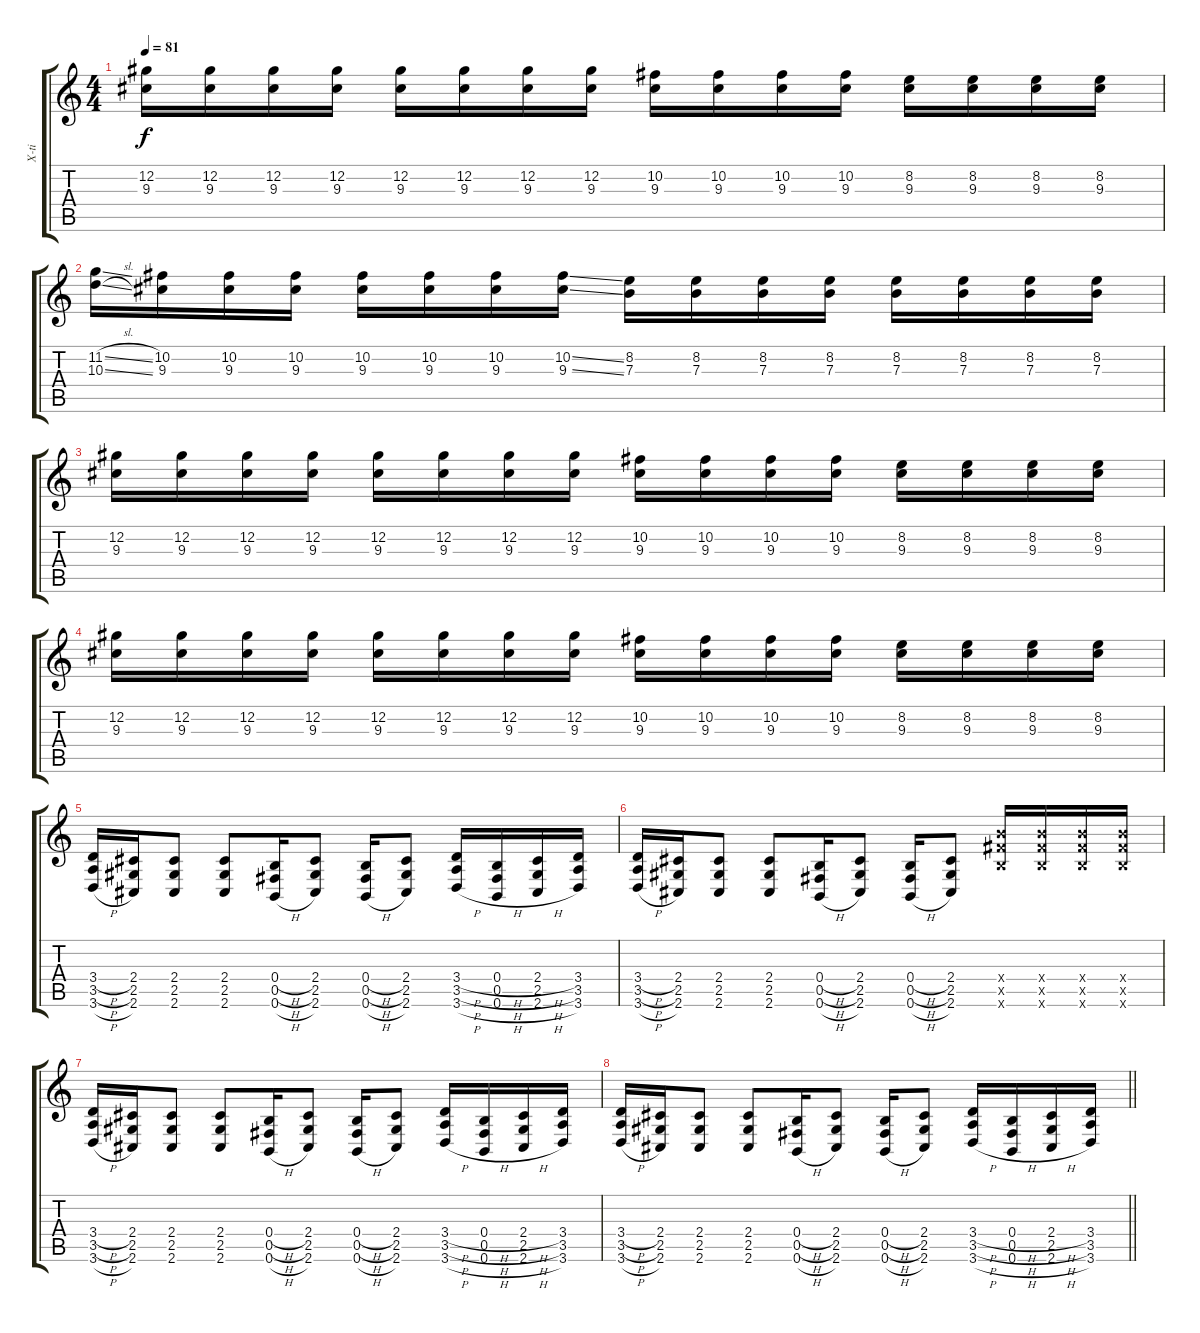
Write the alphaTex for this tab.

\track ("X-ti" "X-ti") {instrument distortionguitar}
\staff {score tabs}
\tuning (Db4 Ab3 E3 B2 Gb2 B1) {hide}
\ts (4 4)
\tempo 81
\clef g2
\ks c
(12.2 9.3).16{dy f} (12.2 9.3).16 (12.2 9.3).16 (12.2 9.3).16 (12.2 9.3).16 (12.2 9.3).16 (12.2 9.3).16 (12.2 9.3).16 (10.2 9.3).16 (10.2 9.3).16 (10.2 9.3).16 (10.2 9.3).16 (8.2 9.3).16 (8.2 9.3).16 (8.2 9.3).16 (8.2 9.3).16 |
(11.2{sl} 10.3{sl}).16 (10.2 9.3).16 (10.2 9.3).16 (10.2 9.3).16 (10.2 9.3).16 (10.2 9.3).16 (10.2 9.3).16 (10.2{ss} 9.3{ss}).16 (8.2 7.3).16 (8.2 7.3).16 (8.2 7.3).16 (8.2 7.3).16 (8.2 7.3).16 (8.2 7.3).16 (8.2 7.3).16 (8.2 7.3).16 |
(12.2 9.3).16 (12.2 9.3).16 (12.2 9.3).16 (12.2 9.3).16 (12.2 9.3).16 (12.2 9.3).16 (12.2 9.3).16 (12.2 9.3).16 (10.2 9.3).16 (10.2 9.3).16 (10.2 9.3).16 (10.2 9.3).16 (8.2 9.3).16 (8.2 9.3).16 (8.2 9.3).16 (8.2 9.3).16 |
(12.2 9.3).16 (12.2 9.3).16 (12.2 9.3).16 (12.2 9.3).16 (12.2 9.3).16 (12.2 9.3).16 (12.2 9.3).16 (12.2 9.3).16 (10.2 9.3).16 (10.2 9.3).16 (10.2 9.3).16 (10.2 9.3).16 (8.2 9.3).16 (8.2 9.3).16 (8.2 9.3).16 (8.2 9.3).16 |
(3.4{h} 3.5{h} 3.6{h}).16{volume 13 balance 0} (2.4 2.5 2.6).16 (2.4 2.5 2.6).8 (2.4 2.5 2.6).8 (0.4{h} 0.5{h} 0.6{h}).16 (2.4 2.5 2.6).8 (0.4{h} 0.5{h} 0.6{h}).16 (2.4 2.5 2.6).8 (3.4{h} 3.5{h} 3.6{h}).16 (0.4{h} 0.5{h} 0.6{h}).16 (2.4{h} 2.5{h} 2.6{h}).16 (3.4 3.5 3.6).16 |
(3.4{h} 3.5{h} 3.6{h}).16 (2.4 2.5 2.6).16 (2.4 2.5 2.6).8 (2.4 2.5 2.6).8 (0.4{h} 0.5{h} 0.6{h}).16 (2.4 2.5 2.6).8 (0.4{h} 0.5{h} 0.6{h}).16 (2.4 2.5 2.6).8 (12.4{x} 12.5{x} 12.6{x}).16 (12.4{x} 12.5{x} 12.6{x}).16 (12.4{x} 12.5{x} 12.6{x}).16 (12.4{x} 12.5{x} 12.6{x}).16 |
(3.4{h} 3.5{h} 3.6{h}).16 (2.4 2.5 2.6).16 (2.4 2.5 2.6).8 (2.4 2.5 2.6).8 (0.4{h} 0.5{h} 0.6{h}).16 (2.4 2.5 2.6).8 (0.4{h} 0.5{h} 0.6{h}).16 (2.4 2.5 2.6).8 (3.4{h} 3.5{h} 3.6{h}).16 (0.4{h} 0.5{h} 0.6{h}).16 (2.4{h} 2.5{h} 2.6{h}).16 (3.4 3.5 3.6).16 |
\barLineRight lightlight
(3.4{h} 3.5{h} 3.6{h}).16 (2.4 2.5 2.6).16 (2.4 2.5 2.6).8 (2.4 2.5 2.6).8 (0.4{h} 0.5{h} 0.6{h}).16 (2.4 2.5 2.6).8 (0.4{h} 0.5{h} 0.6{h}).16 (2.4 2.5 2.6).8 (3.4{h} 3.5{h} 3.6{h}).16 (0.4{h} 0.5{h} 0.6{h}).16 (2.4{h} 2.5{h} 2.6{h}).16 (3.4 3.5 3.6).16
